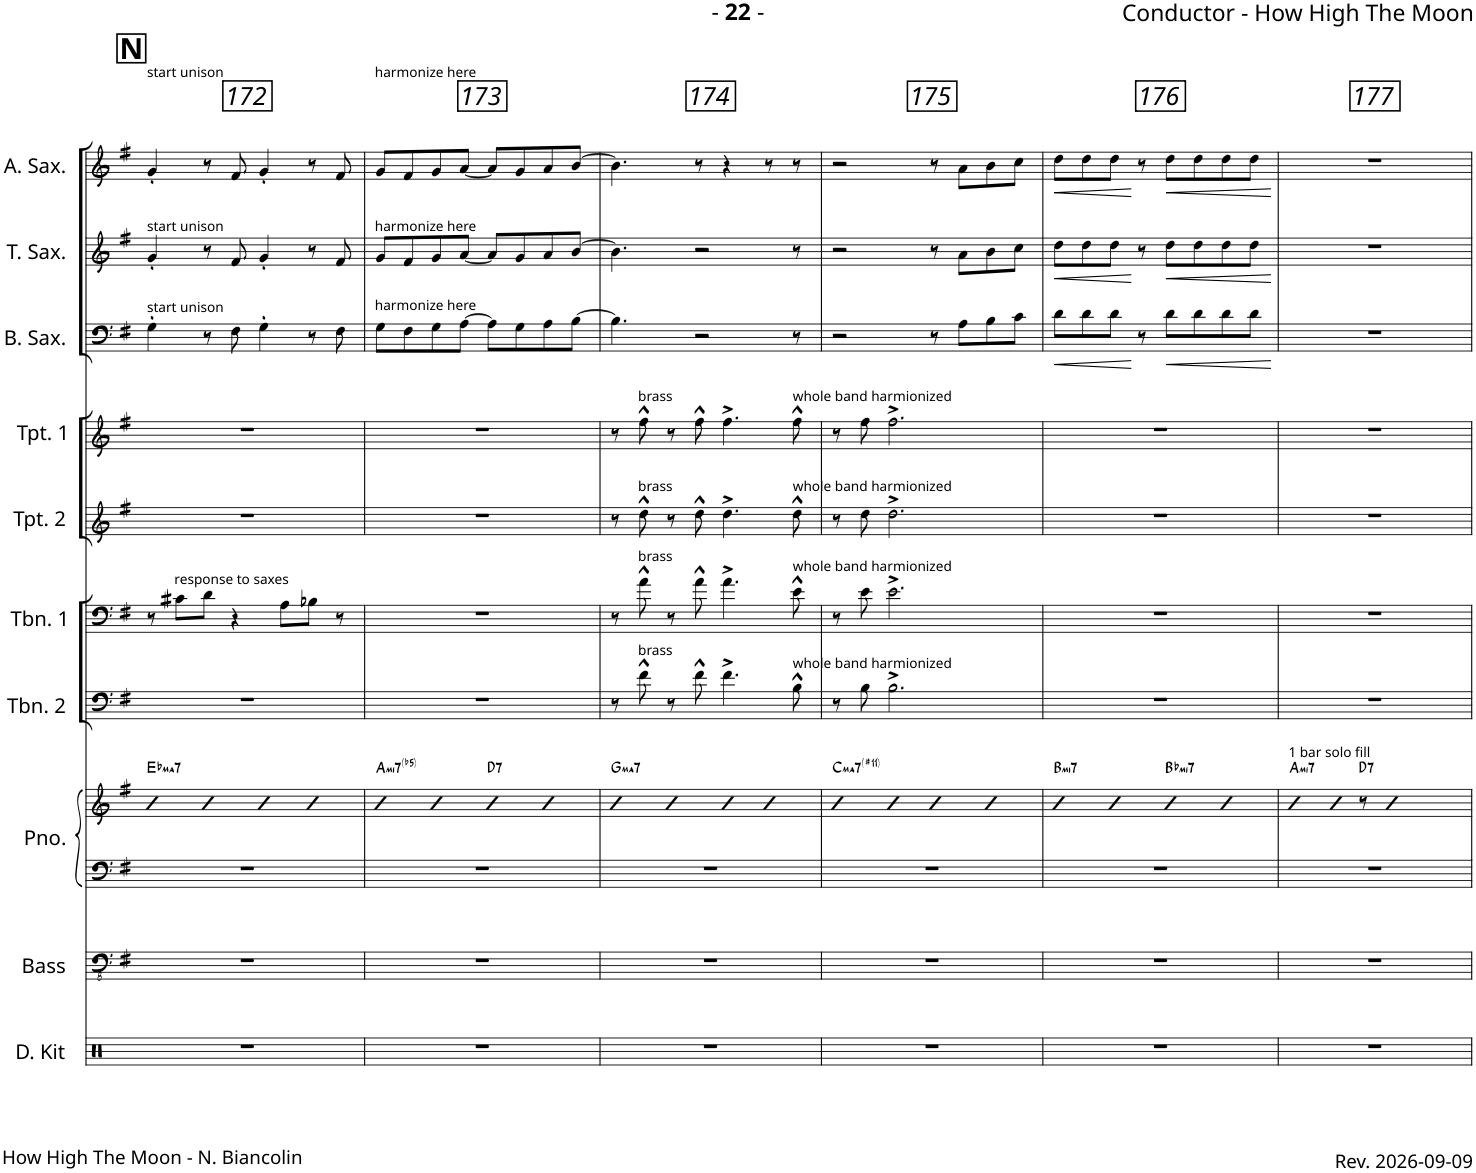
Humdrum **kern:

**kern	**kern	**kern	**kern	**harte	**kern	**kern	**kern	**kern	**kern	**dynam	**kern	**dynam	**kern	**dynam
*part10	*part9	*part8	*part8	*part8	*part7	*part6	*part5	*part4	*part3	*part3	*part2	*part2	*part1	*part1
*staff11	*staff10	*staff9	*staff8	*	*staff7	*staff6	*staff5	*staff4	*staff3	*staff3	*staff2	*staff2	*staff1	*staff1
*I"Drum Kit	*I"Acoustic Bass	*I"Piano	*	*	*I"Trombone 2	*I"Trombone 1	*I"Trumpet 2	*I"Trumpet 1	*I"Baritone Sax	*	*I"Tenor Sax	*	*I"Alto Sax	*
*I'D. Kit	*I'Bass	*I'Pno.	*	*	*I'Tbn. 2	*I'Tbn. 1	*I'Tpt. 2	*I'Tpt. 1	*I'B. Sax.	*	*I'T. Sax.	*	*I'A. Sax.	*
!!LO:PB:g=z
*clefX	*clefFv4	*clefF4	*clefG2	*	*clefF4	*clefF4	*clefG2	*clefG2	*clefF4	*	*clefG2	*	*clefG2	*
*	*	*	*	*	*	*	*Trd1c2	*Trd1c2	*Trd12c21	*	*Trd8c14	*	*Trd5c9	*
*k[]	*k[f#]	*k[f#]	*k[f#]	*	*k[f#]	*k[f#]	*k[f#]	*k[f#]	*k[f#]	*	*k[f#]	*	*k[f#]	*
*M2/2	*M2/2	*M2/2	*M2/2	*	*M2/2	*M2/2	*M2/2	*M2/2	*M2/2	*	*M2/2	*	*M2/2	*
*met(c|)	*met(c|)	*met(c|)	*met(c|)	*	*met(c|)	*met(c|)	*met(c|)	*met(c|)	*met(c|)	*	*met(c|)	*	*met(c|)	*
!!LO:REH:place=s1:a:B:cj:fs=14:t=N
=172	=172	=172	=172	=172	=172	=172	=172	=172	=172	=172	=172	=172	=172	=172
!	!	!	!	!	!	!	!	!	!	!	!	!	!LO:TX:a:t=start unison	!
!	!	!	!	!	!	!	!	!	!	!	!LO:TX:a:t=start unison	!	!	!
!	!	!	!	!LO:H:kt=ma7	!	!	!	!	!LO:TX:a:t=start unison	!	!	!	!	!
1r	1r	1r	4bn	Eb:maj7	1r	8r	1r	1r	4G'\	.	4g'/	.	4g'/	.
!	!	!	!	!	!	!LO:TX:a:t=response to saxes	!	!	!	!	!	!	!	!
.	.	.	.	.	.	8c#X\L	.	.	.	.	.	.	.	.
.	.	.	4b	.	.	8d\J	.	.	8r	.	8r	.	8r	.
.	.	.	.	.	.	4r	.	.	8F#\	.	8f#/	.	8f#/	.
.	.	.	4b	.	.	.	.	.	4G'\	.	4g'/	.	4g'/	.
.	.	.	.	.	.	8A\L	.	.	.	.	.	.	.	.
.	.	.	4b	.	.	8B-X\J	.	.	8r	.	8r	.	8r	.
.	.	.	.	.	.	8r	.	.	8F#\	.	8f#/	.	8f#/	.
=173	=173	=173	=173	=173	=173	=173	=173	=173	=173	=173	=173	=173	=173	=173
!	!	!	!	!	!	!	!	!	!	!	!	!	!LO:TX:a:t=harmonize here	!
!	!	!	!	!	!	!	!	!	!	!	!LO:TX:a:t=harmonize here	!	!	!
!	!	!	!	!LO:H:kt=mi7(b5)	!	!	!	!	!LO:TX:a:t=harmonize here	!	!	!	!	!
1r	1r	1r	4b	A:hdim7	1r	1r	1r	1r	8G\L	.	8g/L	.	8g/L	.
.	.	.	.	.	.	.	.	.	8F#\	.	8f#/	.	8f#/	.
.	.	.	4b	.	.	.	.	.	8G\	.	8g/	.	8g/	.
.	.	.	.	.	.	.	.	.	[8A\J	.	[8a/J	.	[8a/J	.
!	!	!	!	!LO:H:kt=7	!	!	!	!	!	!	!	!	!	!
.	.	.	4b	D:7	.	.	.	.	8A\L]	.	8a/L]	.	8a/L]	.
.	.	.	.	.	.	.	.	.	8G\	.	8g/	.	8g/	.
.	.	.	4b	.	.	.	.	.	8A\	.	8a/	.	8a/	.
.	.	.	.	.	.	.	.	.	[8B\J	.	[8b/J	.	[8b/J	.
=174	=174	=174	=174	=174	=174	=174	=174	=174	=174	=174	=174	=174	=174	=174
!	!	!	!	!LO:H:kt=ma7	!	!	!	!	!	!	!	!	!	!
1r	1r	1r	4b	G:maj7	8r	8r	8r	8r	4.B\]	.	4.b\]	.	4.b\]	.
!	!	!	!	!	!	!	!	!LO:TX:a:t=brass	!	!	!	!	!	!
!	!	!	!	!	!	!	!LO:TX:a:t=brass	!	!	!	!	!	!	!
!	!	!	!	!	!	!LO:TX:a:t=brass	!	!	!	!	!	!	!	!
!	!	!	!	!	!LO:TX:a:t=brass	!	!	!	!	!	!	!	!	!
.	.	.	.	.	8f#^^\	8a^^\	8dd^^\	8ff#^^\	.	.	.	.	.	.
.	.	.	4b	.	8r	8r	8r	8r	.	.	.	.	.	.
.	.	.	.	.	8f#^^\	8a^^\	8dd^^\	8ff#^^\	2r	.	2r	.	8r	.
.	.	.	4b	.	4.f#^\	4.a^\	4.dd^\	4.ff#^\	.	.	.	.	4r	.
.	.	.	4b	.	.	.	.	.	.	.	.	.	8r	.
!	!	!	!	!	!	!	!	!LO:TX:a:t=whole band harmionized	!	!	!	!	!	!
!	!	!	!	!	!	!	!LO:TX:a:t=whole band harmionized	!	!	!	!	!	!	!
!	!	!	!	!	!	!LO:TX:a:t=whole band harmionized	!	!	!	!	!	!	!	!
!	!	!	!	!	!LO:TX:a:t=whole band harmionized	!	!	!	!	!	!	!	!	!
.	.	.	.	.	8B^^\	8e^^\	8dd^^\	8ff#^^\	8r	.	8r	.	8r	.
=175	=175	=175	=175	=175	=175	=175	=175	=175	=175	=175	=175	=175	=175	=175
!	!	!	!	!LO:H:kt=ma7	!	!	!	!	!	!	!	!	!	!
1r	1r	1r	4b	C:maj7(#11)	8r	8r	8r	8r	2r	.	2r	.	2r	.
.	.	.	.	.	8B\	8e\	8dd\	8ff#\	.	.	.	.	.	.
.	.	.	4b	.	2.B^\	2.e^\	2.dd^\	2.ff#^\	.	.	.	.	.	.
.	.	.	4b	.	.	.	.	.	8r	.	8r	.	8r	.
.	.	.	.	.	.	.	.	.	8A\L	.	8a\L	.	8a\L	.
.	.	.	4b	.	.	.	.	.	8B\	.	8b\	.	8b\	.
.	.	.	.	.	.	.	.	.	8c\J	.	8cc\J	.	8cc\J	.
=176	=176	=176	=176	=176	=176	=176	=176	=176	=176	=176	=176	=176	=176	=176
!	!	!	!	!LO:H:kt=mi7	!	!	!	!	!	!LO:HP:b	!	!LO:HP:b	!	!LO:HP:b
1r	1r	1r	4b	B:min7	1r	1r	1r	1r	8d\L	<	8dd\L	<	8dd\L	<
.	.	.	.	.	.	.	.	.	8d\	.	8dd\	.	8dd\	.
.	.	.	4b	.	.	.	.	.	8d\J	.	8dd\J	.	8dd\J	.
.	.	.	.	.	.	.	.	.	8r	[	8r	[	8r	[
!	!	!	!	!LO:H:kt=mi7	!	!	!	!	!	!LO:HP:b	!	!LO:HP:b	!	!LO:HP:b
.	.	.	4bn	Bb:min7	.	.	.	.	8d\L	<	8dd\L	<	8dd\L	<
.	.	.	.	.	.	.	.	.	8d\	.	8dd\	.	8dd\	.
.	.	.	4b	.	.	.	.	.	8d\	.	8dd\	.	8dd\	.
.	.	.	.	.	.	.	.	.	8d\J	.	8dd\J	.	8dd\J	.
.	.	.	.	.	.	.	.	.	.	[	.	[	.	[
=177	=177	=177	=177	=177	=177	=177	=177	=177	=177	=177	=177	=177	=177	=177
!	!	!	!LO:TX:a:t=1 bar solo fill	!LO:H:kt=mi7	!	!	!	!	!	!	!	!	!	!
1r	1r	1r	4b	A:min7	1r	1r	1r	1r	1r	.	1r	.	1r	.
.	.	.	8b	.	.	.	.	.	.	.	.	.	.	.
!	!	!	!	!LO:H:kt=7	!	!	!	!	!	!	!	!	!	!
.	.	.	8r	D:7	.	.	.	.	.	.	.	.	.	.
.	.	.	4b	.	.	.	.	.	.	.	.	.	.	.
.	.	.	4b	.	.	.	.	.	.	.	.	.	.	.
=	=	=	=	=	=	=	=	=	=	=	=	=	=	=
*-	*-	*-	*-	*-	*-	*-	*-	*-	*-	*-	*-	*-	*-	*-
